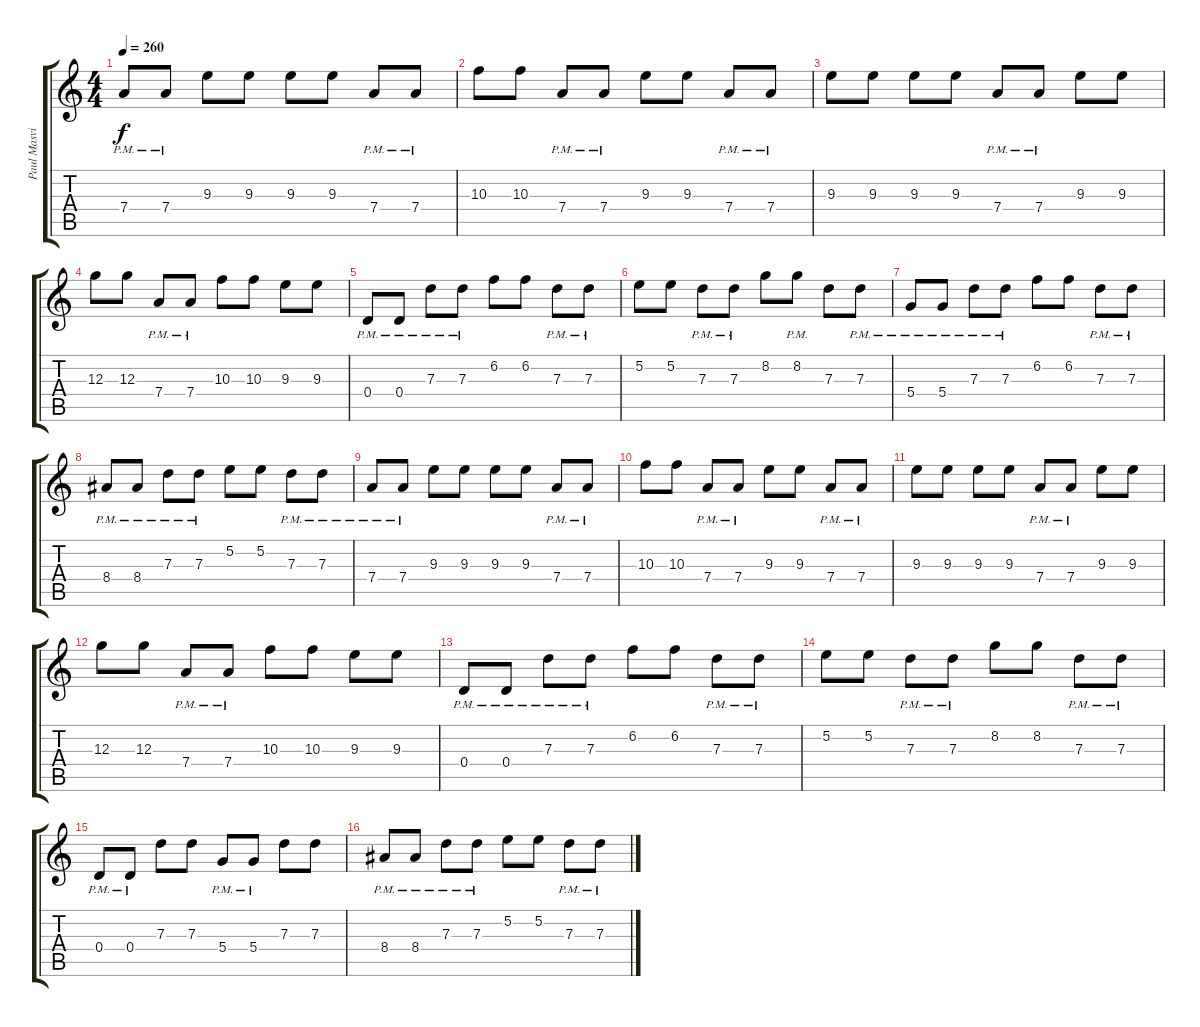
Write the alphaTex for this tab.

\track ("Paul Masvidal" "Paul Masvi") {instrument distortionguitar}
\staff {score tabs}
\tuning (E4 B3 G3 D3 A2 E2) {hide}
\ts (4 4)
\tempo 260
\clef g2
\ks c
7.4{pm}.8{dy f} 7.4{pm}.8 9.3.8 9.3.8 9.3.8 9.3.8 7.4{pm}.8 7.4{pm}.8 |
10.3.8 10.3.8 7.4{pm}.8 7.4{pm}.8 9.3.8 9.3.8 7.4{pm}.8 7.4{pm}.8 |
9.3.8 9.3.8 9.3.8 9.3.8 7.4{pm}.8 7.4{pm}.8 9.3.8 9.3.8 |
12.3.8 12.3.8 7.4{pm}.8 7.4{pm}.8 10.3.8 10.3.8 9.3.8 9.3.8 |
0.4{pm}.8{volume 10} 0.4{pm}.8 7.3{pm}.8 7.3{pm}.8 6.2.8 6.2.8 7.3{pm}.8 7.3{pm}.8 |
5.2.8 5.2.8 7.3{pm}.8 7.3{pm}.8 8.2.8 8.2{pm}.8 7.3.8 7.3{pm}.8 |
5.4{pm}.8 5.4{pm}.8 7.3{pm}.8 7.3{pm}.8 6.2.8 6.2.8 7.3{pm}.8 7.3{pm}.8 |
8.4{pm}.8 8.4{pm}.8 7.3{pm}.8 7.3{pm}.8 5.2.8 5.2.8 7.3{pm}.8 7.3{pm}.8 |
7.4{pm}.8{volume 7} 7.4{pm}.8 9.3.8 9.3.8 9.3.8 9.3.8 7.4{pm}.8 7.4{pm}.8 |
10.3.8 10.3.8 7.4{pm}.8 7.4{pm}.8 9.3.8 9.3.8 7.4{pm}.8 7.4{pm}.8 |
9.3.8 9.3.8 9.3.8 9.3.8 7.4{pm}.8 7.4{pm}.8 9.3.8 9.3.8 |
12.3.8 12.3.8 7.4{pm}.8 7.4{pm}.8 10.3.8 10.3.8 9.3.8 9.3.8 |
0.4{pm}.8{volume 4} 0.4{pm}.8 7.3{pm}.8 7.3{pm}.8 6.2.8 6.2.8 7.3{pm}.8 7.3{pm}.8 |
5.2.8 5.2.8 7.3{pm}.8 7.3{pm}.8 8.2.8 8.2.8 7.3{pm}.8 7.3{pm}.8 |
0.4{pm}.8 0.4{pm}.8 7.3.8 7.3.8 5.4{pm}.8 5.4{pm}.8 7.3.8 7.3.8 |
8.4{pm}.8 8.4{pm}.8 7.3{pm}.8 7.3{pm}.8 5.2.8 5.2.8 7.3{pm}.8 7.3{pm}.8
